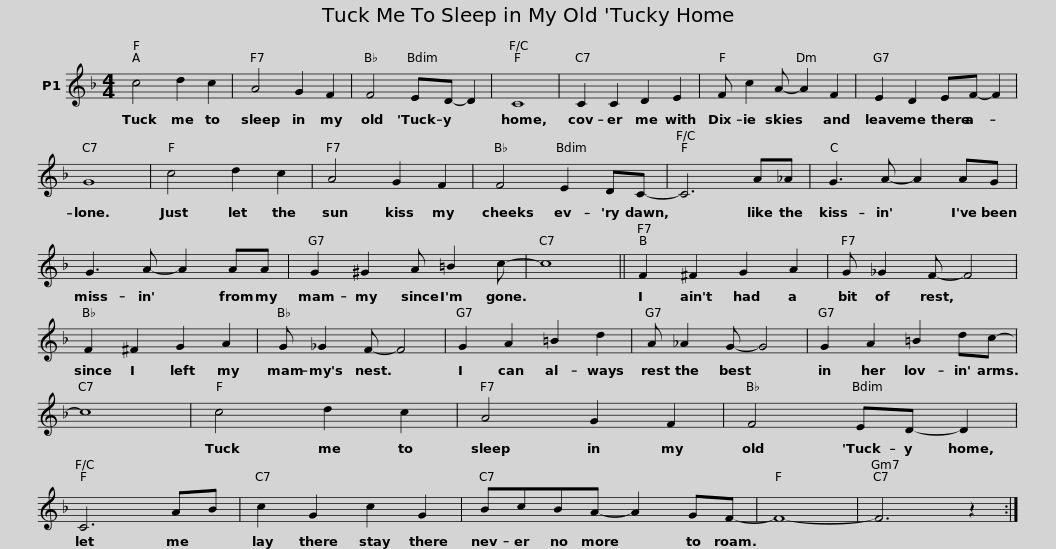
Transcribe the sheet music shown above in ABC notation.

X:1
L:1/8
M:4/4
I:linebreak $
K:F
V:1 treble
V:1
 c4 d2 c2 | A4 G2 F2 | F4 ED- D2 | C8 |$ C2 C2 D2 E2 | %5
 F c2 A- A2 F2 | E2 D2 EF- F2 | G8 |$ c4 d2 c2 | A4 G2 F2 | %10
 F4 E2 DC- | C6 A_A |$ G3 A- A2 AG | G3 A- A2 AA | G2 ^G2 A =B2 c- | %15
 c8 ||$ F2 ^F2 G2 A2 | G _G2 F- F4 | F2 ^F2 G2 A2 | G _G2 F- F4 |$ %20
 G2 A2 =B2 d2 | A _A2 G- G4 | G2 A2 =B2 dc- | c8 |$ c4 d2 c2 | %25
 A4 G2 F2 | F4 ED- D2 | C6 AB |$ c2 G2 c2 G2 | BcBA- A2 GF- | %30
 F8- | F6 z2 :| %32
